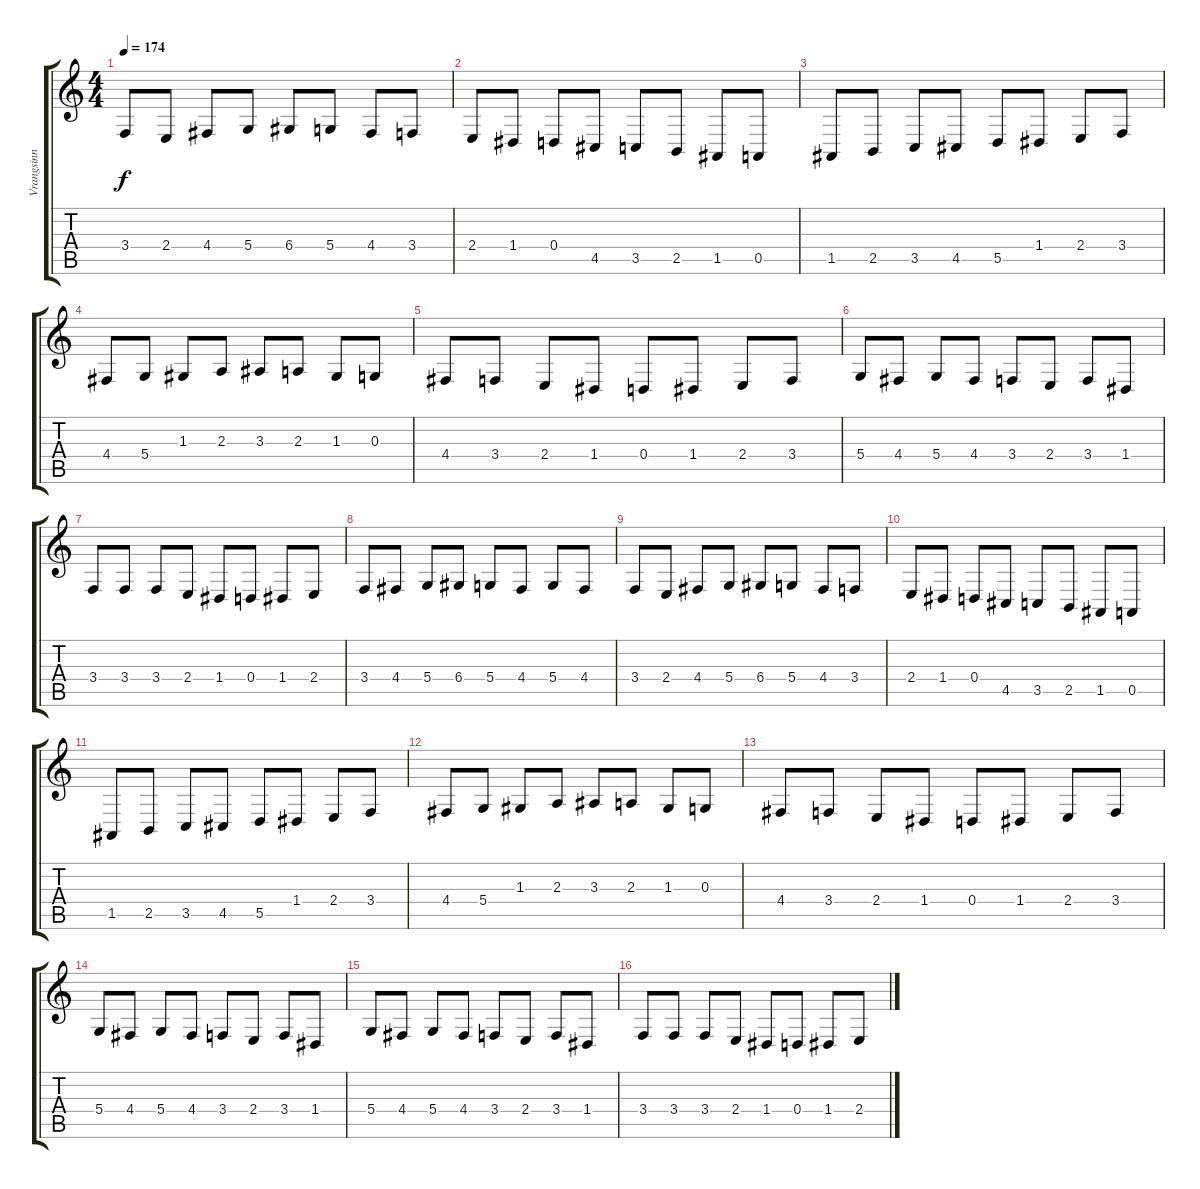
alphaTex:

\track ("Vrangsinn - Sound FX" "Vrangsinn ") {instrument breathnoise}
\staff {score tabs}
\tuning (E4 B3 G3 D3 A2 E2) {hide}
\ts (4 4)
\tempo 174
\clef g2
\ks c
3.4.8{dy f} 2.4.8 4.4.8 5.4.8 6.4.8 5.4.8 4.4.8 3.4.8 |
2.4.8 1.4.8 0.4.8 4.5.8 3.5.8 2.5.8 1.5.8 0.5.8 |
1.5.8 2.5.8 3.5.8 4.5.8 5.5.8 1.4.8 2.4.8 3.4.8 |
4.4.8 5.4.8 1.3.8 2.3.8 3.3.8 2.3.8 1.3.8 0.3.8 |
4.4.8 3.4.8 2.4.8 1.4.8 0.4.8 1.4.8 2.4.8 3.4.8 |
5.4.8 4.4.8 5.4.8 4.4.8 3.4.8 2.4.8 3.4.8 1.4.8 |
3.4.8 3.4.8 3.4.8 2.4.8 1.4.8 0.4.8 1.4.8 2.4.8 |
3.4.8 4.4.8 5.4.8 6.4.8 5.4.8 4.4.8 5.4.8 4.4.8 |
3.4.8 2.4.8 4.4.8 5.4.8 6.4.8 5.4.8 4.4.8 3.4.8 |
2.4.8 1.4.8 0.4.8 4.5.8 3.5.8 2.5.8 1.5.8 0.5.8 |
1.5.8 2.5.8 3.5.8 4.5.8 5.5.8 1.4.8 2.4.8 3.4.8 |
4.4.8 5.4.8 1.3.8 2.3.8 3.3.8 2.3.8 1.3.8 0.3.8 |
4.4.8 3.4.8 2.4.8 1.4.8 0.4.8 1.4.8 2.4.8 3.4.8 |
5.4.8 4.4.8 5.4.8 4.4.8 3.4.8 2.4.8 3.4.8 1.4.8 |
5.4.8 4.4.8 5.4.8 4.4.8 3.4.8 2.4.8 3.4.8 1.4.8 |
3.4.8 3.4.8 3.4.8 2.4.8 1.4.8 0.4.8 1.4.8 2.4.8
